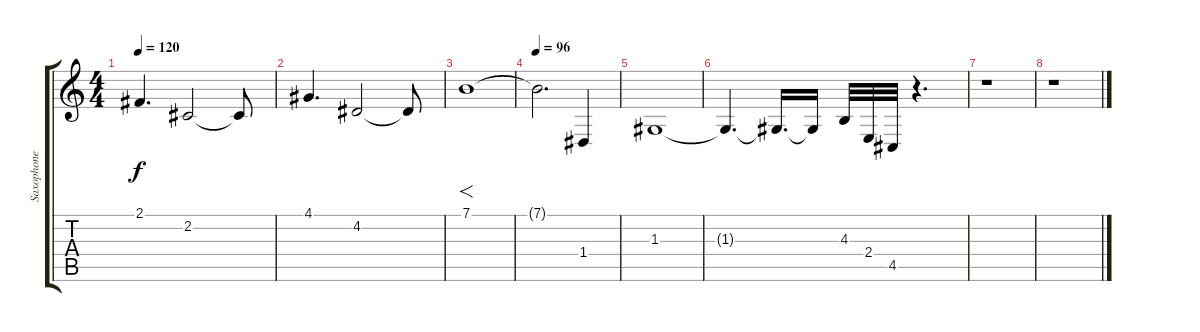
\track ("Saxophone" "Saxophone") {instrument altosax}
\staff {score tabs}
\tuning (E4 B3 G3 D3 A2 E2) {hide}
\ts (4 4)
\tempo 120
\clef g2
\ks c
2.1.4{d dy f} 2.2.2 2.2{t}.8 |
4.1.4{d} 4.2.2 4.2{t}.8 |
7.1.1{f} |
\tempo 96
7.1{t}.2{d} 1.4.4 |
1.3.1 |
1.3{t}.4{d} 1.3{t}.16{d} 1.3{t}.16 4.3.32 2.4.32 4.5.32 r.4{d} |
r.1 |
r.1
